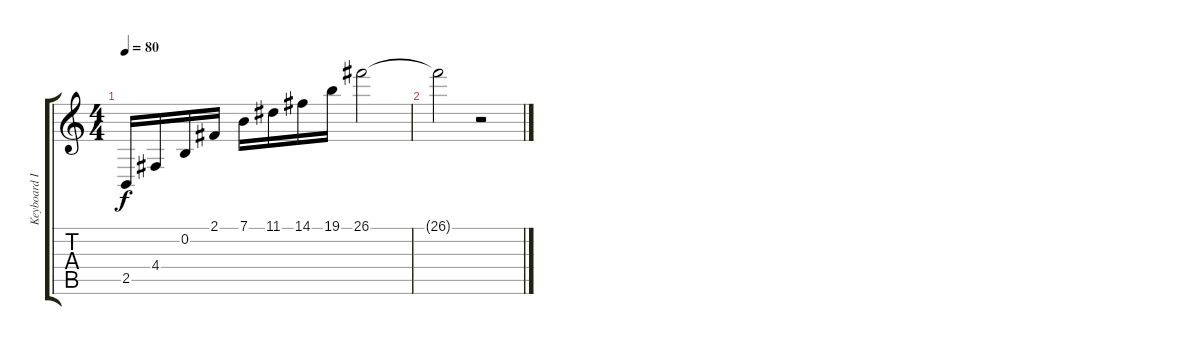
\track ("Keyboard II" "Keyboard I") {instrument acousticgrandpiano}
\staff {score tabs}
\tuning (E4 B3 G3 D3 A2 E2) {hide}
\ts (4 4)
\tempo 80
\clef g2
\ks c
2.5.16{dy f} 4.4.16 0.2.16 2.1.16 7.1.16 11.1.16 14.1.16 19.1.16 26.1.2 |
26.1{t}.2 r.2
